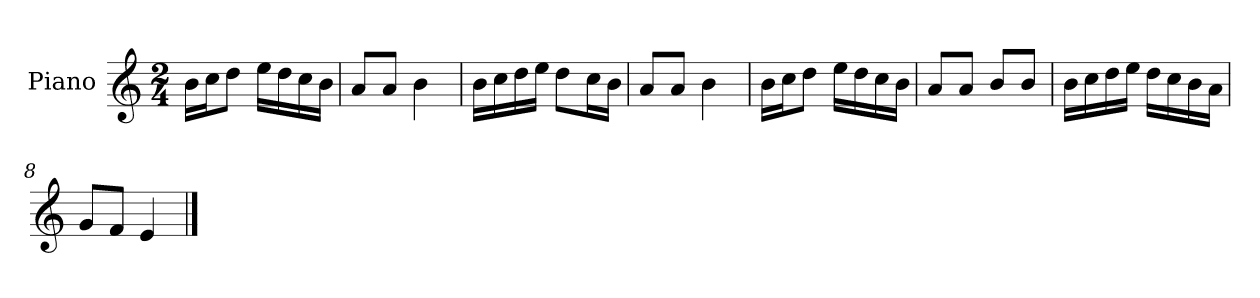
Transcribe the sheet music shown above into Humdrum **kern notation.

**kern
*part1
*staff1
*I"Piano
*I'Pno
*clefG2
*k[]
*a:
*M2/4
=1
16b\LL
16cc\J
8dd\J
16ee\LL
16dd\
16cc\
16b\JJ
=2
8a/L
8a/J
4b\
=3
16b\LL
16cc\
16dd\
16ee\JJ
8dd\L
16cc\L
16b\JJ
=4
8a/L
8a/J
4b\
=5
16b\LL
16cc\J
8dd\J
16ee\LL
16dd\
16cc\
16b\JJ
=6
8a/L
8a/J
8b/L
8b/J
=7
16b\LL
16cc\
16dd\
16ee\JJ
16dd\LL
16cc\
16b\
16a\JJ
=8
8g/L
8f/J
4e/
==
*-
